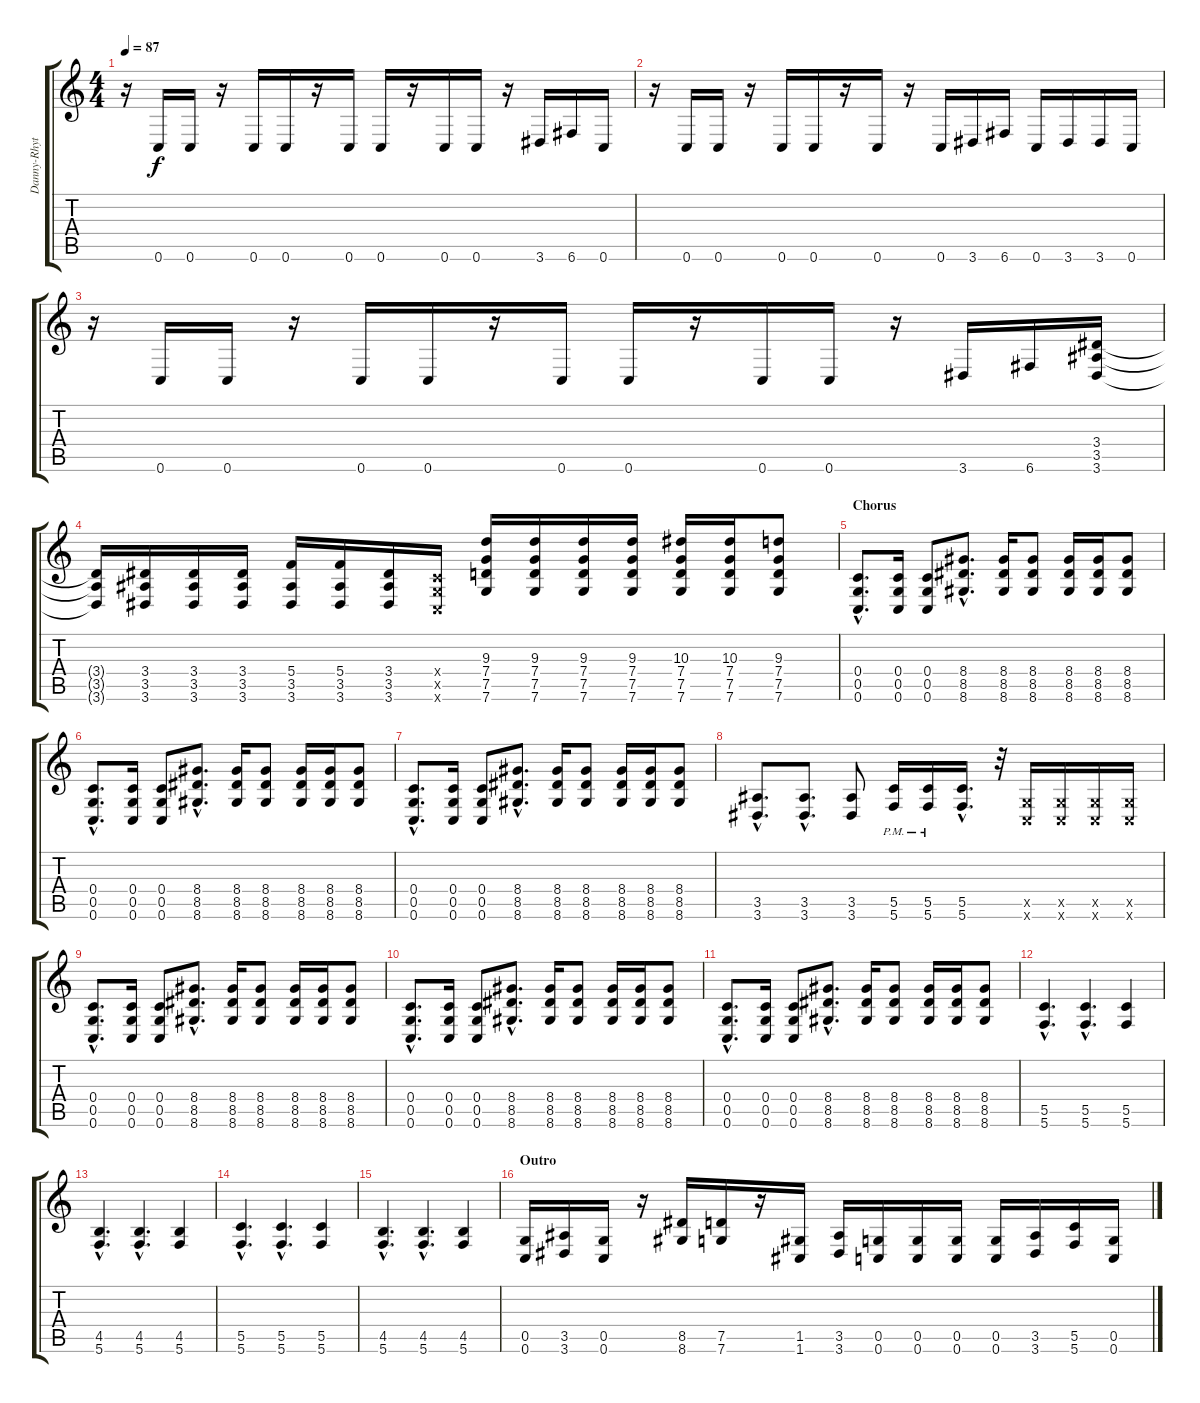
\track ("Danny-Rhythm" "Danny-Rhyt") {instrument distortionguitar}
\staff {score tabs}
\tuning (D4 A3 F3 C3 G2 C2) {hide}
\ts (4 4)
\tempo 87
\clef g2
\ks c
r.16{dy f} 0.6.16 0.6.16 r.16 0.6.16 0.6.16 r.16 0.6.16 0.6.16 r.16 0.6.16 0.6.16 r.16 3.6.16 6.6.16 0.6.16 |
r.16 0.6.16 0.6.16 r.16 0.6.16 0.6.16 r.16 0.6.16 r.16 0.6.16 3.6.16 6.6.16 0.6.16 3.6.16 3.6.16 0.6.16 |
r.16 0.6.16 0.6.16 r.16 0.6.16 0.6.16 r.16 0.6.16 0.6.16 r.16 0.6.16 0.6.16 r.16 3.6.16 6.6.16 (3.4 3.5 3.6).16 |
(3.4{t} 3.5{t} 3.6{t}).16 (3.4 3.5 3.6).16 (3.4 3.5 3.6).16 (3.4 3.5 3.6).16 (5.4 3.5 3.6).16 (5.4 3.5 3.6).16 (3.4 3.5 3.6).16 (0.4{x} 0.5{x} 0.6{x}).16 (9.3 7.4 7.5 7.6).16 (9.3 7.4 7.5 7.6).16 (9.3 7.4 7.5 7.6).16 (9.3 7.4 7.5 7.6).16 (10.3 7.4 7.5 7.6).16 (10.3 7.4 7.5 7.6).16 (9.3 7.4 7.5 7.6).8 |
\section ("" "Chorus")
(0.4{hac} 0.5{hac} 0.6{hac}).8{d} (0.4 0.5 0.6).16 (0.4 0.5 0.6).8 (8.4{hac} 8.5{hac} 8.6{hac}).8{d} (8.4 8.5 8.6).16 (8.4 8.5 8.6).8 (8.4 8.5 8.6).16 (8.4 8.5 8.6).16 (8.4 8.5 8.6).8 |
(0.4{hac} 0.5{hac} 0.6{hac}).8{d} (0.4 0.5 0.6).16 (0.4 0.5 0.6).8 (8.4{hac} 8.5{hac} 8.6{hac}).8{d} (8.4 8.5 8.6).16 (8.4 8.5 8.6).8 (8.4 8.5 8.6).16 (8.4 8.5 8.6).16 (8.4 8.5 8.6).8 |
(0.4{hac} 0.5{hac} 0.6{hac}).8{d} (0.4 0.5 0.6).16 (0.4 0.5 0.6).8 (8.4{hac} 8.5{hac} 8.6{hac}).8{d} (8.4 8.5 8.6).16 (8.4 8.5 8.6).8 (8.4 8.5 8.6).16 (8.4 8.5 8.6).16 (8.4 8.5 8.6).8 |
(3.5{hac} 3.6{hac}).8{d} (3.5{hac} 3.6{hac}).8{d} (3.5 3.6).8 (5.5{pm} 5.6{pm}).16 (5.5{pm} 5.6{pm}).16 (5.5{hac} 5.6{hac}).16{d} r.32 (0.5{x} 0.6{x}).16 (0.5{x} 0.6{x}).16 (0.5{x} 0.6{x}).16 (0.5{x} 0.6{x}).16 |
(0.4{hac} 0.5{hac} 0.6{hac}).8{d} (0.4 0.5 0.6).16 (0.4 0.5 0.6).8 (8.4{hac} 8.5{hac} 8.6{hac}).8{d} (8.4 8.5 8.6).16 (8.4 8.5 8.6).8 (8.4 8.5 8.6).16 (8.4 8.5 8.6).16 (8.4 8.5 8.6).8 |
(0.4{hac} 0.5{hac} 0.6{hac}).8{d} (0.4 0.5 0.6).16 (0.4 0.5 0.6).8 (8.4{hac} 8.5{hac} 8.6{hac}).8{d} (8.4 8.5 8.6).16 (8.4 8.5 8.6).8 (8.4 8.5 8.6).16 (8.4 8.5 8.6).16 (8.4 8.5 8.6).8 |
(0.4{hac} 0.5{hac} 0.6{hac}).8{d} (0.4 0.5 0.6).16 (0.4 0.5 0.6).8 (8.4{hac} 8.5{hac} 8.6{hac}).8{d} (8.4 8.5 8.6).16 (8.4 8.5 8.6).8 (8.4 8.5 8.6).16 (8.4 8.5 8.6).16 (8.4 8.5 8.6).8 |
(5.5{hac} 5.6{hac}).4{d} (5.5{hac} 5.6{hac}).4{d} (5.5 5.6).4 |
(4.5{hac} 5.6{hac}).4{d} (4.5{hac} 5.6{hac}).4{d} (4.5 5.6).4 |
(5.5{hac} 5.6{hac}).4{d} (5.5{hac} 5.6{hac}).4{d} (5.5 5.6).4 |
(4.5{hac} 5.6{hac}).4{d} (4.5{hac} 5.6{hac}).4{d} (4.5 5.6).4 |
\section ("" "Outro")
(0.5 0.6).16 (3.5 3.6).16 (0.5 0.6).16 r.16 (8.5 8.6).16 (7.5 7.6).16 r.16 (1.5 1.6).16 (3.5 3.6).16 (0.5 0.6).16 (0.5 0.6).16 (0.5 0.6).16 (0.5 0.6).16 (3.5 3.6).16 (5.5 5.6).16 (0.5 0.6).16
